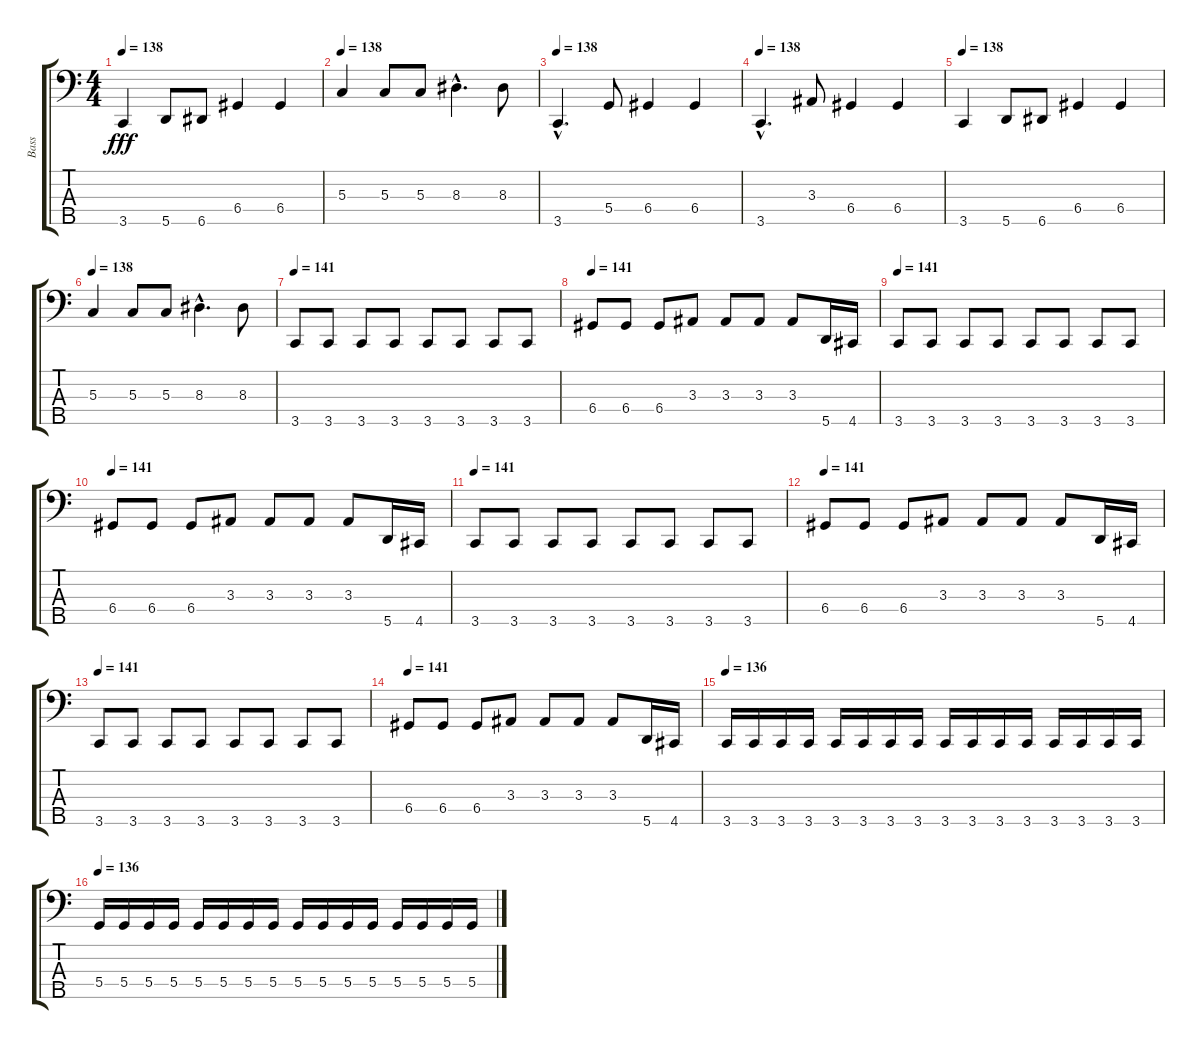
\track ("Bass" "Bass") {instrument electricbassfinger}
\staff {score tabs}
\tuning (F2 C2 G1 D1 A0) {hide}
\ts (4 4)
\tempo 138
\clef f4
\ks c
3.5.4{dy fff} 5.5.8 6.5.8 6.4.4 6.4.4 |
\tempo 138
5.3.4 5.3.8 5.3.8 8.3{hac}.4{d} 8.3.8 |
\tempo 138
3.5{hac}.4{d} 5.4.8 6.4.4 6.4.4 |
\tempo 138
3.5{hac}.4{d} 3.3.8 6.4.4 6.4.4 |
\tempo 138
3.5.4 5.5.8 6.5.8 6.4.4 6.4.4 |
\tempo 138
5.3.4 5.3.8 5.3.8 8.3{hac}.4{d} 8.3.8 |
\tempo 141
3.5.8 3.5.8 3.5.8 3.5.8 3.5.8 3.5.8 3.5.8 3.5.8 |
\tempo 141
6.4.8 6.4.8 6.4.8 3.3.8 3.3.8 3.3.8 3.3.8 5.5.16 4.5.16 |
\tempo 141
3.5.8 3.5.8 3.5.8 3.5.8 3.5.8 3.5.8 3.5.8 3.5.8 |
\tempo 141
6.4.8 6.4.8 6.4.8 3.3.8 3.3.8 3.3.8 3.3.8 5.5.16 4.5.16 |
\tempo 141
3.5.8 3.5.8 3.5.8 3.5.8 3.5.8 3.5.8 3.5.8 3.5.8 |
\tempo 141
6.4.8 6.4.8 6.4.8 3.3.8 3.3.8 3.3.8 3.3.8 5.5.16 4.5.16 |
\tempo 141
3.5.8 3.5.8 3.5.8 3.5.8 3.5.8 3.5.8 3.5.8 3.5.8 |
\tempo 141
6.4.8 6.4.8 6.4.8 3.3.8 3.3.8 3.3.8 3.3.8 5.5.16 4.5.16 |
\tempo 136
3.5.16 3.5.16 3.5.16 3.5.16 3.5.16 3.5.16 3.5.16 3.5.16 3.5.16 3.5.16 3.5.16 3.5.16 3.5.16 3.5.16 3.5.16 3.5.16 |
\tempo 136
5.4.16 5.4.16 5.4.16 5.4.16 5.4.16 5.4.16 5.4.16 5.4.16 5.4.16 5.4.16 5.4.16 5.4.16 5.4.16 5.4.16 5.4.16 5.4.16
